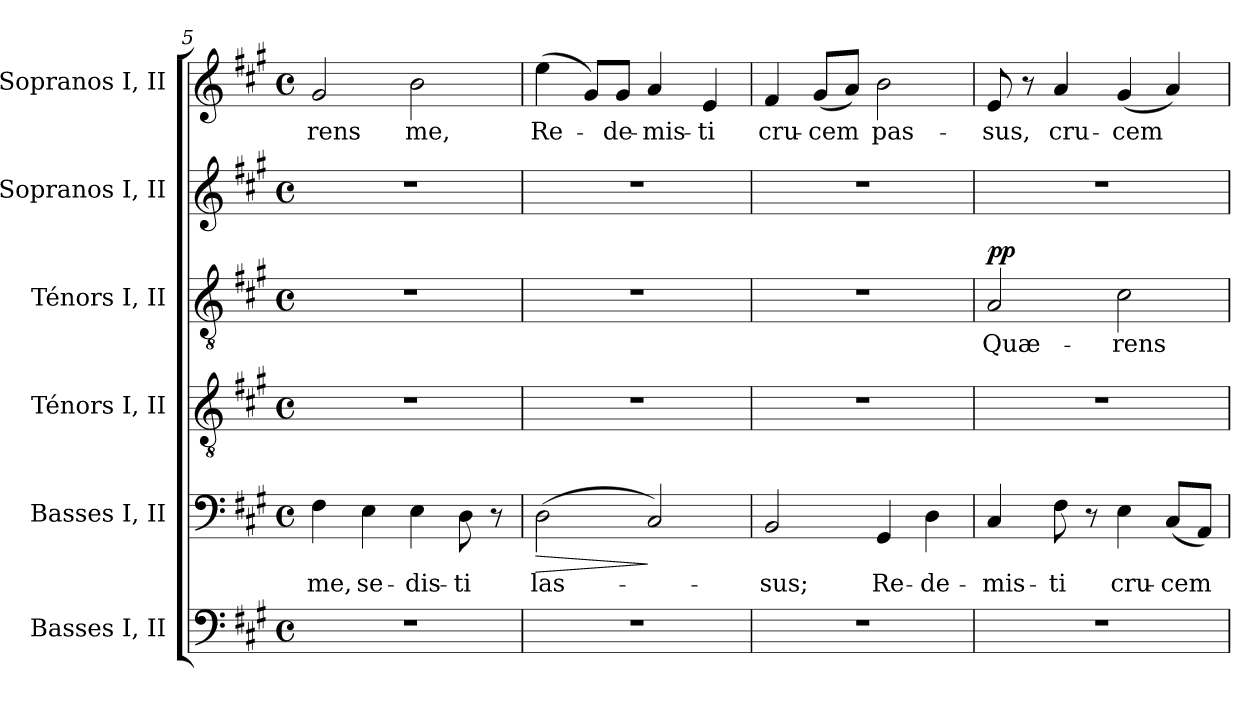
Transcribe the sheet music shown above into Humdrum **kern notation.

**kern	**kern	**text	**dynam	**kern	**kern	**text	**dynam	**kern	**kern	**text
*part6	*part5	*part5	*part5	*part4	*part3	*part3	*part3	*part2	*part1	*part1
*staff6	*staff5	*staff5	*staff5	*staff4	*staff3	*staff3	*staff3	*staff2	*staff1	*staff1
*I"Basses     I, II	*I"Basses     I, II	*	*	*I"Ténors     I, II	*I"Ténors     I, II	*	*	*I"Sopranos I, II	*I"Sopranos I, II	*
*I'Basses	*I'Basses	*	*	*I'Tén.	*I'Tén.	*	*	*I'Sopr.	*I'Sopr.	*
!!LO:LB:g=z
*clefF4	*clefF4	*	*	*clefGv2	*clefGv2	*	*	*clefG2	*clefG2	*
*	*	*	*	*ITrd7c12	*ITrd7c12	*	*	*	*	*
*k[f#c#g#]	*k[f#c#g#]	*	*	*k[f#c#g#]	*k[f#c#g#]	*	*	*k[f#c#g#]	*k[f#c#g#]	*
*A:	*A:	*	*	*A:	*A:	*	*	*A:	*A:	*
*M4/4	*M4/4	*	*	*M4/4	*M4/4	*	*	*M4/4	*M4/4	*
*met(c)	*met(c)	*	*	*met(c)	*met(c)	*	*	*met(c)	*met(c)	*
=5	=5	=5	=5	=5	=5	=5	=5	=5	=5	=5
!	!	!LO:LY:b:color=#000000	!	!	!	!	!	!	!	!
!	!	!	!	!	!	!	!	!	!	!LO:LY:b:color=#000000
1r	4F#i\	me,	.	1r	1r	.	.	1r	2g#i/	-rens
!	!	!LO:LY:b:color=#000000	!	!	!	!	!	!	!	!
.	4Ei\	se-	.	.	.	.	.	.	.	.
!	!	!LO:LY:b:color=#000000	!	!	!	!	!	!	!	!
!	!	!	!	!	!	!	!	!	!	!LO:LY:b:color=#000000
.	4Ei\	-dis-	.	.	.	.	.	.	2bi\	me,
!	!	!LO:LY:b:color=#000000	!	!	!	!	!	!	!	!
.	8Di\	-ti	.	.	.	.	.	.	.	.
.	8r	.	.	.	.	.	.	.	.	.
=6	=6	=6	=6	=6	=6	=6	=6	=6	=6	=6
!	!	!LO:LY:b:color=#000000	!LO:HP:b	!	!	!	!	!	!	!
!	!	!	!	!	!	!	!	!	!	!LO:LY:b:color=#000000
1r	(2Di\	las-	>	1r	1r	.	.	1r	(4eei\	Re-
.	.	.	.	.	.	.	.	.	8g#i/L)	.
!	!	!	!	!	!	!	!	!	!	!LO:LY:b:color=#000000
.	.	.	.	.	.	.	.	.	8g#i/J	-de-
!	!	!	!	!	!	!	!	!	!	!LO:LY:b:color=#000000
.	2C#i/)	.	]	.	.	.	.	.	4ai/	-mis-
!	!	!	!	!	!	!	!	!	!	!LO:LY:b:color=#000000
.	.	.	.	.	.	.	.	.	4ei/	-ti
=7	=7	=7	=7	=7	=7	=7	=7	=7	=7	=7
!	!	!LO:LY:b:color=#000000	!	!	!	!	!	!	!	!
!	!	!	!	!	!	!	!	!	!	!LO:LY:b:color=#000000
1r	2BBi/	-sus;	.	1r	1r	.	.	1r	4f#i/	cru-
!	!	!	!	!	!	!	!	!	!	!LO:LY:b:color=#000000
.	.	.	.	.	.	.	.	.	(8g#i/L	-cem
.	.	.	.	.	.	.	.	.	8ai/J)	.
!	!	!LO:LY:b:color=#000000	!	!	!	!	!	!	!	!
!	!	!	!	!	!	!	!	!	!	!LO:LY:b:color=#000000
.	4GG#i/	Re-	.	.	.	.	.	.	2bi\	pas-
!	!	!LO:LY:b:color=#000000	!	!	!	!	!	!	!	!
.	4Di\	-de-	.	.	.	.	.	.	.	.
=8	=8	=8	=8	=8	=8	=8	=8	=8	=8	=8
!	!	!LO:LY:b:color=#000000	!	!	!	!	!	!	!	!
!	!	!	!	!	!	!LO:LY:b:color=#000000	!	!	!	!
!	!	!	!	!	!	!	!	!	!	!LO:LY:b:color=#000000
1r	4C#i/	-mis-	.	1r	2AAi/	Quæ-	pp	1r	8ei/	-sus,
.	.	.	.	.	.	.	.	.	8r	.
!	!	!LO:LY:b:color=#000000	!	!	!	!	!	!	!	!
!	!	!	!	!	!	!	!	!	!	!LO:LY:b:color=#000000
.	8F#i\	-ti	.	.	.	.	.	.	4ai/	cru-
.	8r	.	.	.	.	.	.	.	.	.
!	!	!LO:LY:b:color=#000000	!	!	!	!	!	!	!	!
!	!	!	!	!	!	!LO:LY:b:color=#000000	!	!	!	!
!	!	!	!	!	!	!	!	!	!	!LO:LY:b:color=#000000
.	4Ei\	cru-	.	.	2C#i\	-rens	.	.	(4g#i/	-cem
!	!	!LO:LY:b:color=#000000	!	!	!	!	!	!	!	!
.	(8C#i/L	-cem	.	.	.	.	.	.	4ai/)	.
.	8AAi/J)	.	.	.	.	.	.	.	.	.
=	=	=	=	=	=	=	=	=	=	=
*-	*-	*-	*-	*-	*-	*-	*-	*-	*-	*-
